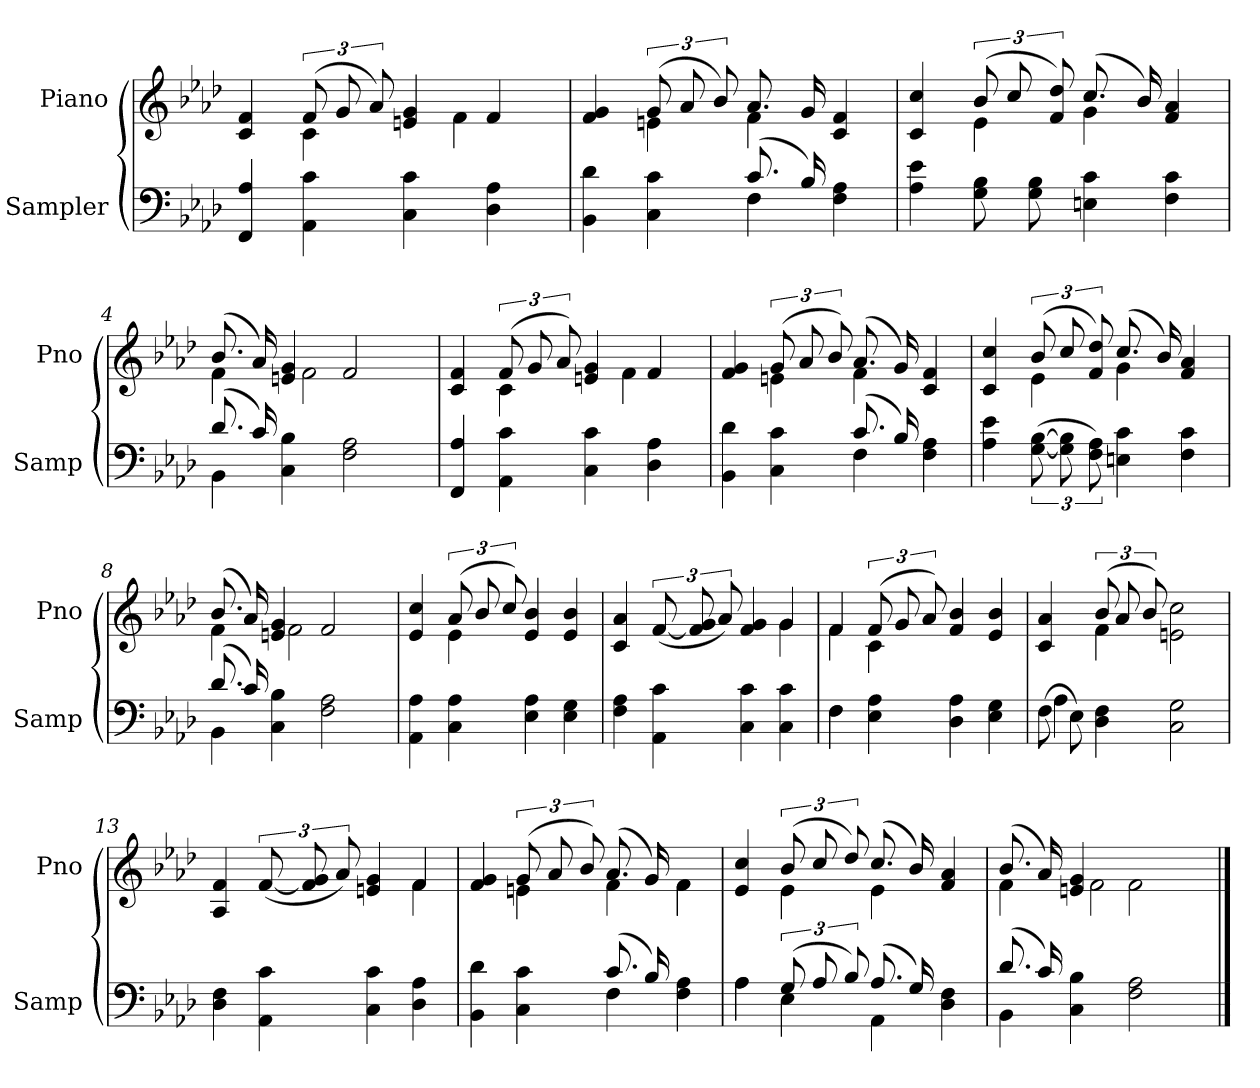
**kern	**kern
*part2	*part1
*staff2	*staff1
*I"Sampler	*I"Piano
*I'Samp	*I'Pno
*clefF4	*clefG2
*k[b-e-a-d-]	*k[b-e-a-d-]
*A-:	*A-:
=1	=1
*	*^
4FF 4A-	4c 4f	4ryy
4AA- 4c	(12f/	4c
.	12g/	.
.	12a-/)	.
4C 4c	4en 4g	6ryy
.	.	4f
4D- 4A-	4f/	.
.	.	12ryy
=2	=2	=2
*^	*	*
4BB- 4d-	2ryy	4f 4g	4ryy
4C 4c	.	(12g/	4en
.	.	12a-/	.
.	.	12b-/)	.
(8.c/	4F	8.a-/	4f
16B-/)	.	16g/	.
4F 4A-	4ryy	4c 4f	4ryy
*v	*v	*	*
=3	=3	=3
4A- 4e-	4c 4cc	4ryy
8G 8B-	(12b-/	4e-
.	12cc/	.
8G 8B-	.	.
.	12f/ 12dd-/)	.
4En 4c	(8.cc/	4g
.	16b-/)	.
4F 4c	4f/ 4a-/	4ryy
=4	=4	=4
*^	*	*
(8.d-/	4BB-	(8.b-/	4f
16c/)	.	16a-/)	.
4C 4B-	2.ryy	4en/ 4g/	16ryy
.	.	.	2f
2F 2A-	.	2f/	.
.	.	.	8.ryy
*v	*v	*	*
=5	=5	=5
4FF 4A-	4c/ 4f/	4ryy
4AA- 4c	(12f/	4c
.	12g/	.
.	12a-/)	.
4C 4c	4en/ 4g/	6ryy
.	.	4f
4D- 4A-	4f/	.
.	.	12ryy
=6	=6	=6
*^	*	*
4BB- 4d-	2ryy	4f/ 4g/	4ryy
4C 4c	.	(12g/	4en
.	.	12a-/	.
.	.	12b-/)	.
(8.c/	4F	(8.a-/	4f
16B-/)	.	16g/)	.
4F 4A-	4ryy	4c/ 4f/	4ryy
*v	*v	*	*
=7	=7	=7
4A- 4e-	4c/ 4cc/	4ryy
([12G\ [12B-\	(12b-/	4e-
12G\] 12B-\]	12cc/	.
12F\ 12A-\)	12f/ 12dd-/)	.
4En 4c	(8.cc/	4g
.	16b-/)	.
4F 4c	4f/ 4a-/	4ryy
=8	=8	=8
*^	*	*
(8.d-/	4BB-	(8.b-/	4f
16c/)	.	16a-/)	.
4C 4B-	2.ryy	4en/ 4g/	16ryy
.	.	.	2f
2F 2A-	.	2f/	.
.	.	.	8.ryy
*v	*v	*	*
=9	=9	=9
4AA- 4A-	4e-/ 4cc/	4ryy
4C 4A-	(12a-/	4e-
.	12b-/	.
.	12cc/)	.
4E- 4A-	4e-/ 4b-/	2ryy
4E- 4G	4e-/ 4b-/	.
=10	=10	=10
4F 4A-	4c/ 4a-/	2.ryy
4AA- 4c	([12f/	.
.	12f/] 12g/	.
.	12a-/)	.
4C 4c	4f/ 4g/	.
4C 4c	4g/	4g
=11	=11	=11
*^	*	*
4F\	4F	4f/	4f
4E- 4A-	2.ryy	(12f/	4c
.	.	12g/	.
.	.	12a-/)	.
4D- 4A-	.	4f/ 4b-/	2ryy
4E- 4G	.	4e-/ 4b-/	.
=12	=12	=12	=12
(8F\	4A-	4c/ 4a-/	4ryy
8E-\)	.	.	.
4D- 4F	2.ryy	(12b-/	4f
.	.	12a-/	.
.	.	12b-/)	.
2C 2G	.	2en\ 2cc\	2ryy
*v	*v	*	*
=13	=13	=13
4D- 4F	4A-/ 4f/	2.ryy
4AA- 4c	([12f/	.
.	12f/] 12g/	.
.	12a-/)	.
4C 4c	4en/ 4g/	.
4D- 4A-	4f/	4f
=14	=14	=14
*^	*	*
4BB- 4d-	2ryy	4f/ 4g/	4ryy
4C 4c	.	(12g/	4en
.	.	12a-/	.
.	.	12b-/)	.
(8.c/	4F	(8.a-/	4f
16B-/)	.	16g/)	.
4F 4A-	4ryy	4f\	4f
=15	=15	=15	=15
4A-\	4A-	4e-/ 4cc/	4ryy
(12G/	4E-	(12b-/	4e-
12A-/	.	12cc/	.
12B-/)	.	12dd-/)	.
(8.A-/	4AA-	(8.cc/	4e-
16G/)	.	16b-/)	.
4D- 4F	4ryy	4f 4a-	4ryy
=16	=16	=16	=16
(8.d-/	4BB-	(8.b-/	4f
16c/)	.	16a-/)	.
4C 4B-	2.ryy	4en 4g	16ryy
.	.	.	2f
2F 2A-	.	2f\	.
.	.	.	8.ryy
*v	*v	*	*
*	*v	*v
==	==
*-	*-
